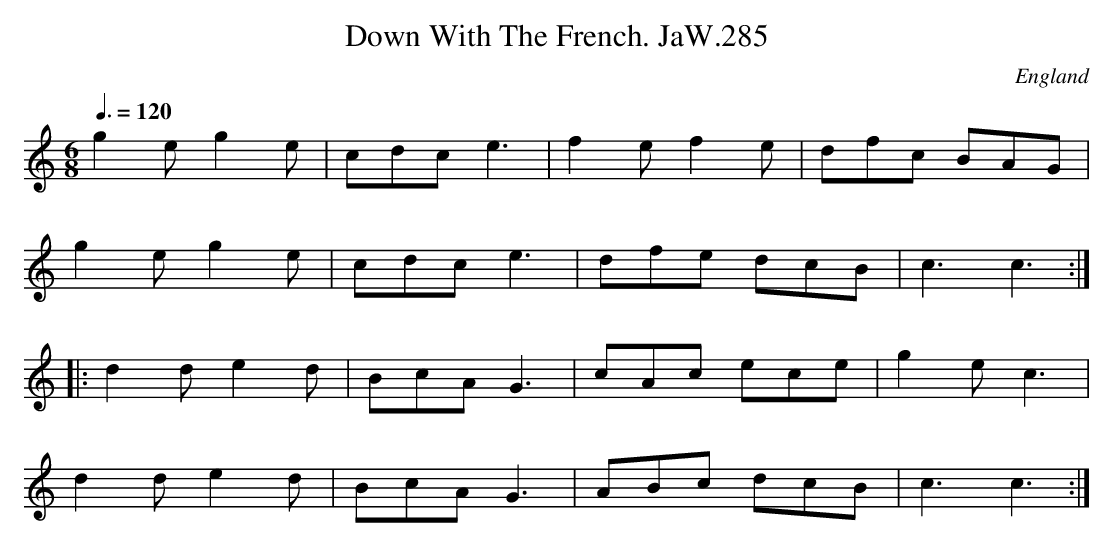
X:1
T:Down With The French. JaW.285
L:1/8
M:6/8
O:England
Q:3/8=120
K:C
g2e g2e|cdc e3|f2e f2e|dfc BAG|!
g2e g2e|cdc e3|dfe dcB|c3 c3:|!
|:d2d e2d|BcA G3|cAc ece|g2e c3|!
d2d e2d|BcA G3|ABc dcB|c3 c3:|
